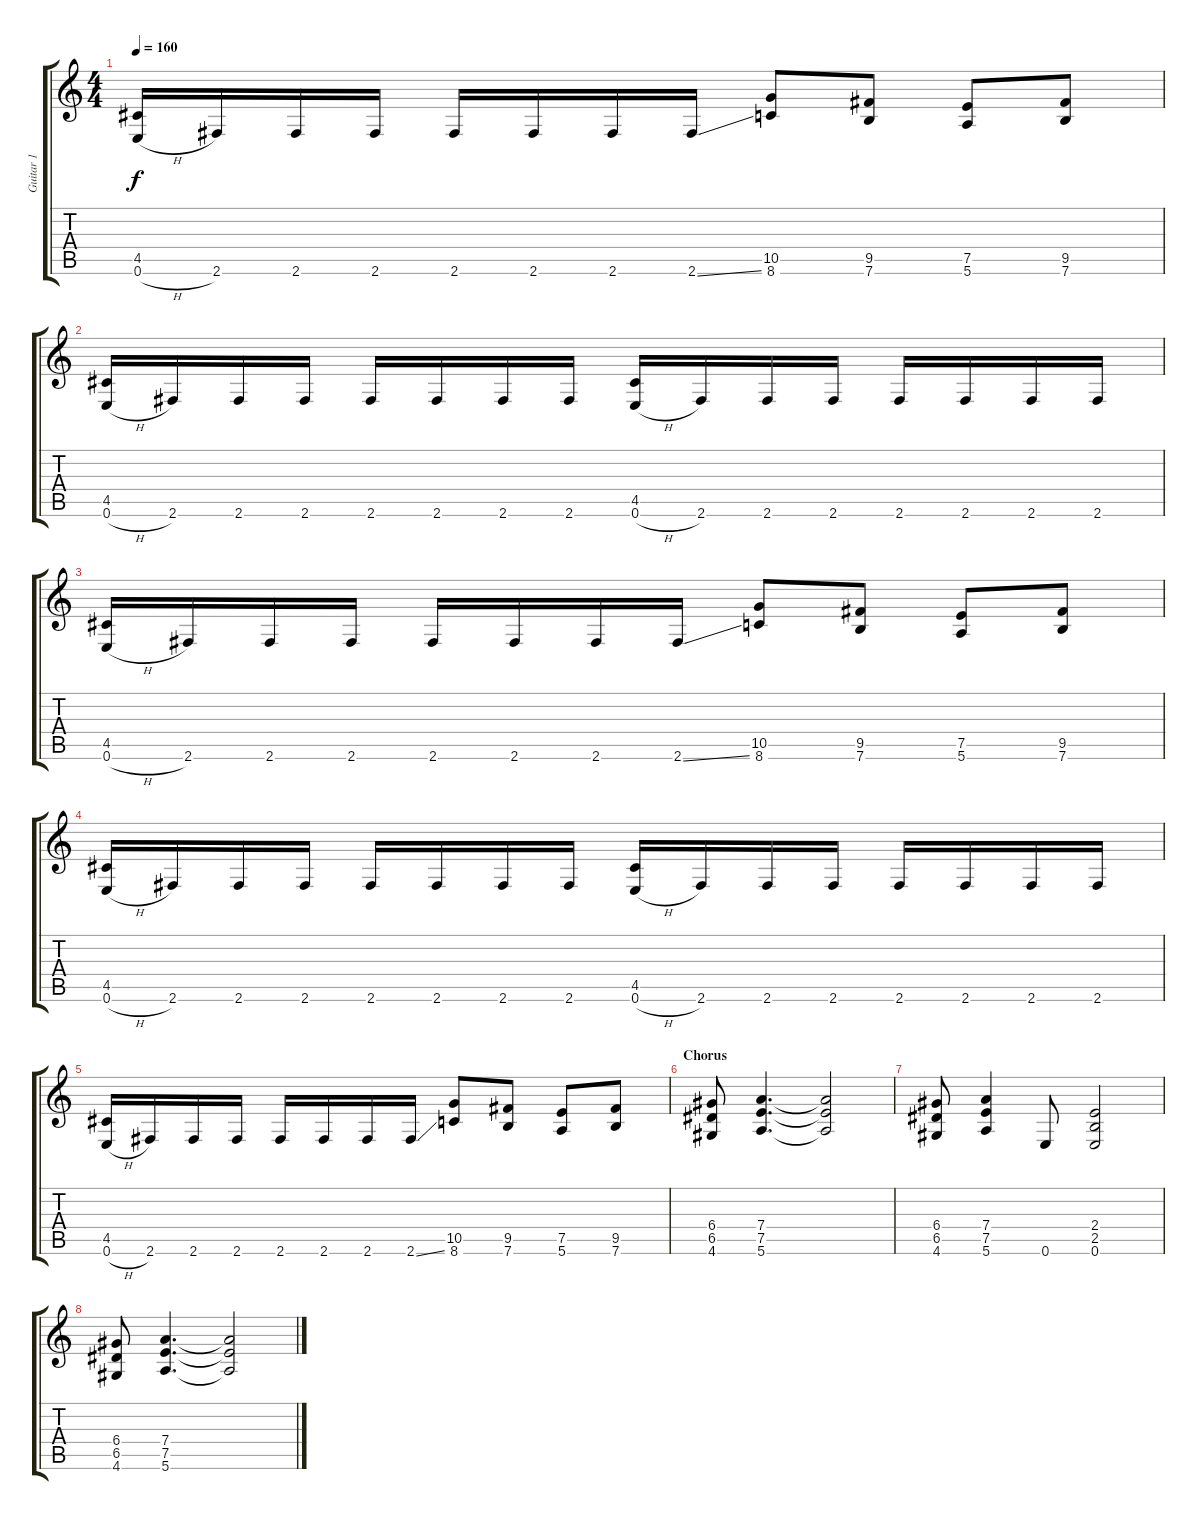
\track ("Guitar 1" "Guitar 1") {instrument distortionguitar}
\staff {score tabs}
\tuning (E4 B3 G3 D3 A2 E2) {hide}
\ts (4 4)
\tempo 160
\clef g2
\ks c
(4.5 0.6{h}).16{dy f} 2.6.16 2.6.16 2.6.16 2.6.16 2.6.16 2.6.16 2.6{ss}.16 (10.5 8.6).8 (9.5 7.6).8 (7.5 5.6).8 (9.5 7.6).8 |
(4.5 0.6{h}).16 2.6.16 2.6.16 2.6.16 2.6.16 2.6.16 2.6.16 2.6.16 (4.5 0.6{h}).16 2.6.16 2.6.16 2.6.16 2.6.16 2.6.16 2.6.16 2.6.16 |
(4.5 0.6{h}).16 2.6.16 2.6.16 2.6.16 2.6.16 2.6.16 2.6.16 2.6{ss}.16 (10.5 8.6).8 (9.5 7.6).8 (7.5 5.6).8 (9.5 7.6).8 |
(4.5 0.6{h}).16 2.6.16 2.6.16 2.6.16 2.6.16 2.6.16 2.6.16 2.6.16 (4.5 0.6{h}).16 2.6.16 2.6.16 2.6.16 2.6.16 2.6.16 2.6.16 2.6.16 |
(4.5 0.6{h}).16 2.6.16 2.6.16 2.6.16 2.6.16 2.6.16 2.6.16 2.6{ss}.16 (10.5 8.6).8 (9.5 7.6).8 (7.5 5.6).8 (9.5 7.6).8 |
\section ("" "Chorus")
(6.4 6.5 4.6).8 (7.4 7.5 5.6).4{d} (7.4{t} 7.5{t} 5.6{t}).2 |
(6.4 6.5 4.6).8 (7.4 7.5 5.6).4 0.6.8 (2.4 2.5 0.6).2 |
(6.4 6.5 4.6).8 (7.4 7.5 5.6).4{d} (7.4{t} 7.5{t} 5.6{t}).2
